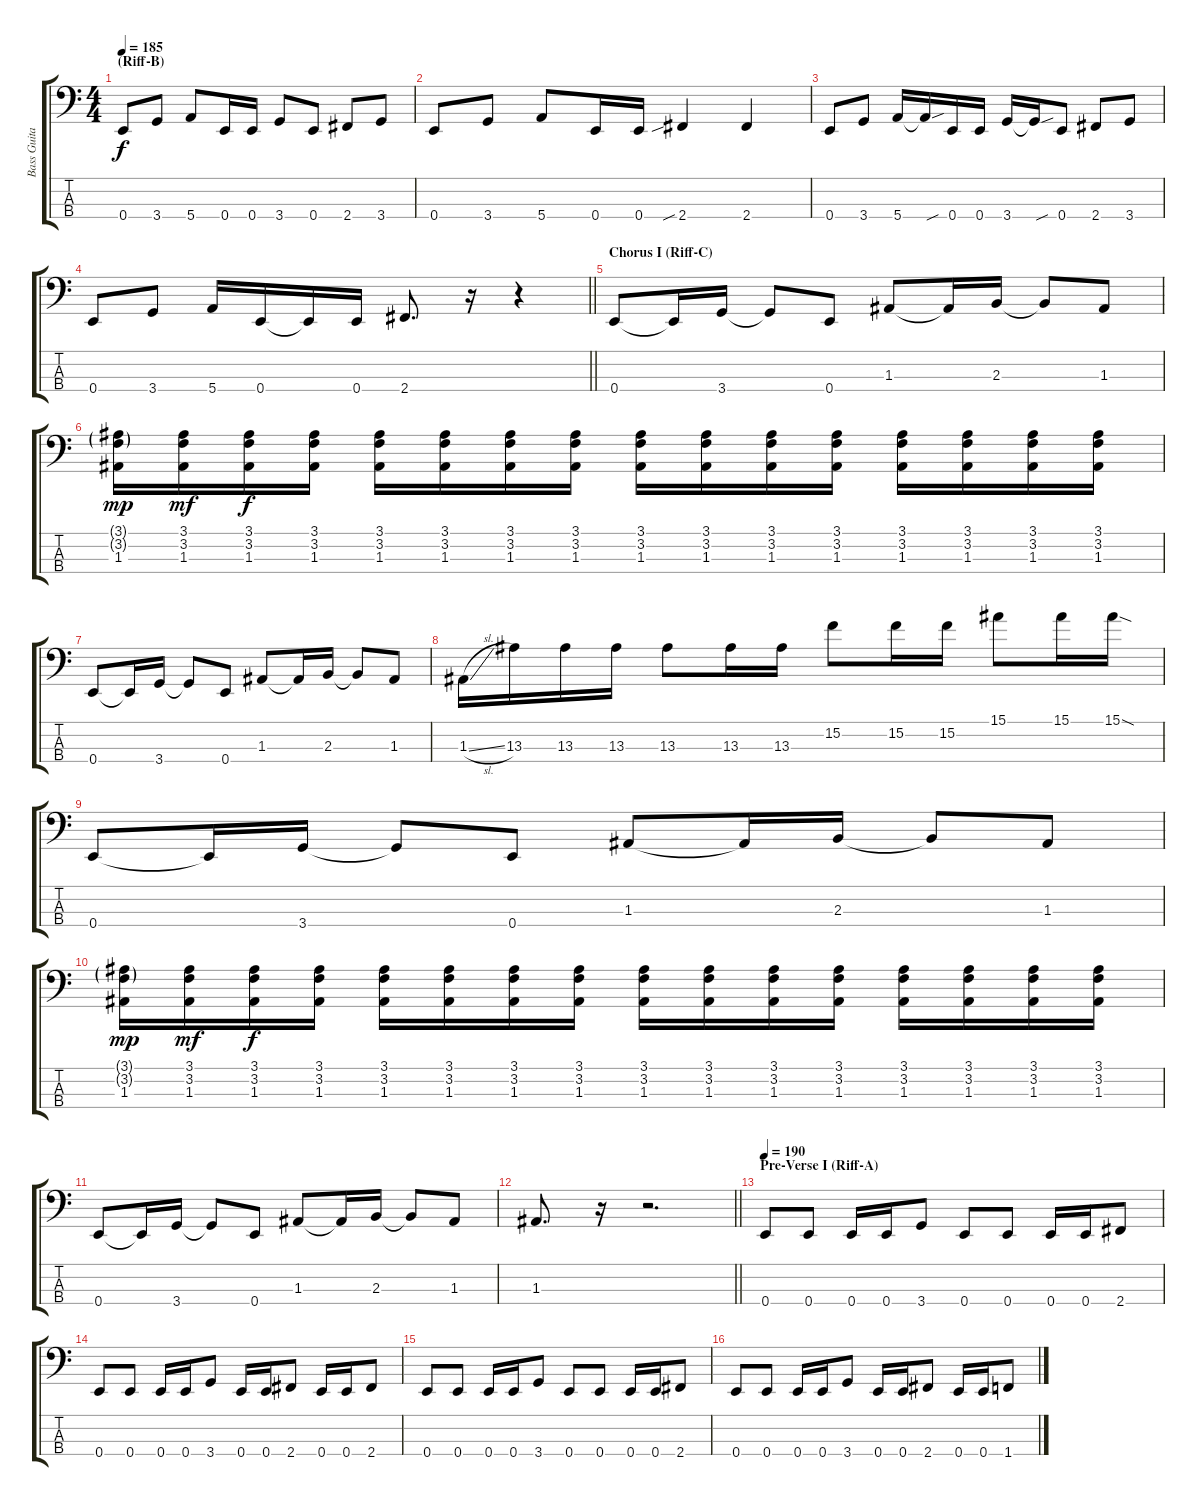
\track ("Bass Guitar" "Bass Guita") {instrument electricbassfinger}
\staff {score tabs}
\tuning (G2 D2 A1 E1) {hide}
\ts (4 4)
\section ("" "(Riff-B)")
\tempo 185
\clef f4
\ks c
0.4.8{dy f} 3.4.8 5.4.8 0.4.16 0.4.16 3.4.8 0.4.8 2.4.8 3.4.8 |
0.4.8 3.4.8 5.4.8 0.4.16 0.4.16 2.4{sib}.4 2.4.4 |
0.4.8 3.4.8 5.4.16 5.4{sou t}.16 0.4.16 0.4.16 3.4.16 3.4{sou t}.16 0.4.8 2.4.8 3.4.8 |
\barLineRight lightlight
0.4.8 3.4.8 5.4.16 0.4.16 0.4{t}.16 0.4.16 2.4.8{d} r.16 r.4 |
\section ("" "Chorus I (Riff-C)")
0.4.8 0.4{t}.16 3.4.16 3.4{t}.8 0.4.8 1.3.8 1.3{t}.16 2.3.16 2.3{t}.8 1.3.8 |
(3.1{g} 3.2{g} 1.3).16{dy mp} (3.1 3.2 1.3).16{dy mf} (3.1 3.2 1.3).16{dy f} (3.1 3.2 1.3).16 (3.1 3.2 1.3).16 (3.1 3.2 1.3).16 (3.1 3.2 1.3).16 (3.1 3.2 1.3).16 (3.1 3.2 1.3).16 (3.1 3.2 1.3).16 (3.1 3.2 1.3).16 (3.1 3.2 1.3).16 (3.1 3.2 1.3).16 (3.1 3.2 1.3).16 (3.1 3.2 1.3).16 (3.1 3.2 1.3).16 |
0.4.8 0.4{t}.16 3.4.16 3.4{t}.8 0.4.8 1.3.8 1.3{t}.16 2.3.16 2.3{t}.8 1.3.8 |
1.3{sl}.16 13.3.16 13.3.16 13.3.16 13.3.8 13.3.16 13.3.16 15.2.8 15.2.16 15.2.16 15.1.8 15.1.16 15.1{sod}.16 |
0.4.8 0.4{t}.16 3.4.16 3.4{t}.8 0.4.8 1.3.8 1.3{t}.16 2.3.16 2.3{t}.8 1.3.8 |
(3.1{g} 3.2{g} 1.3).16{dy mp} (3.1 3.2 1.3).16{dy mf} (3.1 3.2 1.3).16{dy f} (3.1 3.2 1.3).16 (3.1 3.2 1.3).16 (3.1 3.2 1.3).16 (3.1 3.2 1.3).16 (3.1 3.2 1.3).16 (3.1 3.2 1.3).16 (3.1 3.2 1.3).16 (3.1 3.2 1.3).16 (3.1 3.2 1.3).16 (3.1 3.2 1.3).16 (3.1 3.2 1.3).16 (3.1 3.2 1.3).16 (3.1 3.2 1.3).16 |
0.4.8 0.4{t}.16 3.4.16 3.4{t}.8 0.4.8 1.3.8 1.3{t}.16 2.3.16 2.3{t}.8 1.3.8 |
\barLineRight lightlight
1.3.8{d} r.16 r.2{d} |
\section ("" "Pre-Verse I (Riff-A)")
\tempo 190
0.4.8 0.4.8 0.4.16 0.4.16 3.4.8 0.4.8 0.4.8 0.4.16 0.4.16 2.4.8 |
0.4.8 0.4.8 0.4.16 0.4.16 3.4.8 0.4.16 0.4.16 2.4.8 0.4.16 0.4.16 2.4.8 |
0.4.8 0.4.8 0.4.16 0.4.16 3.4.8 0.4.8 0.4.8 0.4.16 0.4.16 2.4.8 |
0.4.8 0.4.8 0.4.16 0.4.16 3.4.8 0.4.16 0.4.16 2.4.8 0.4.16 0.4.16 1.4.8
